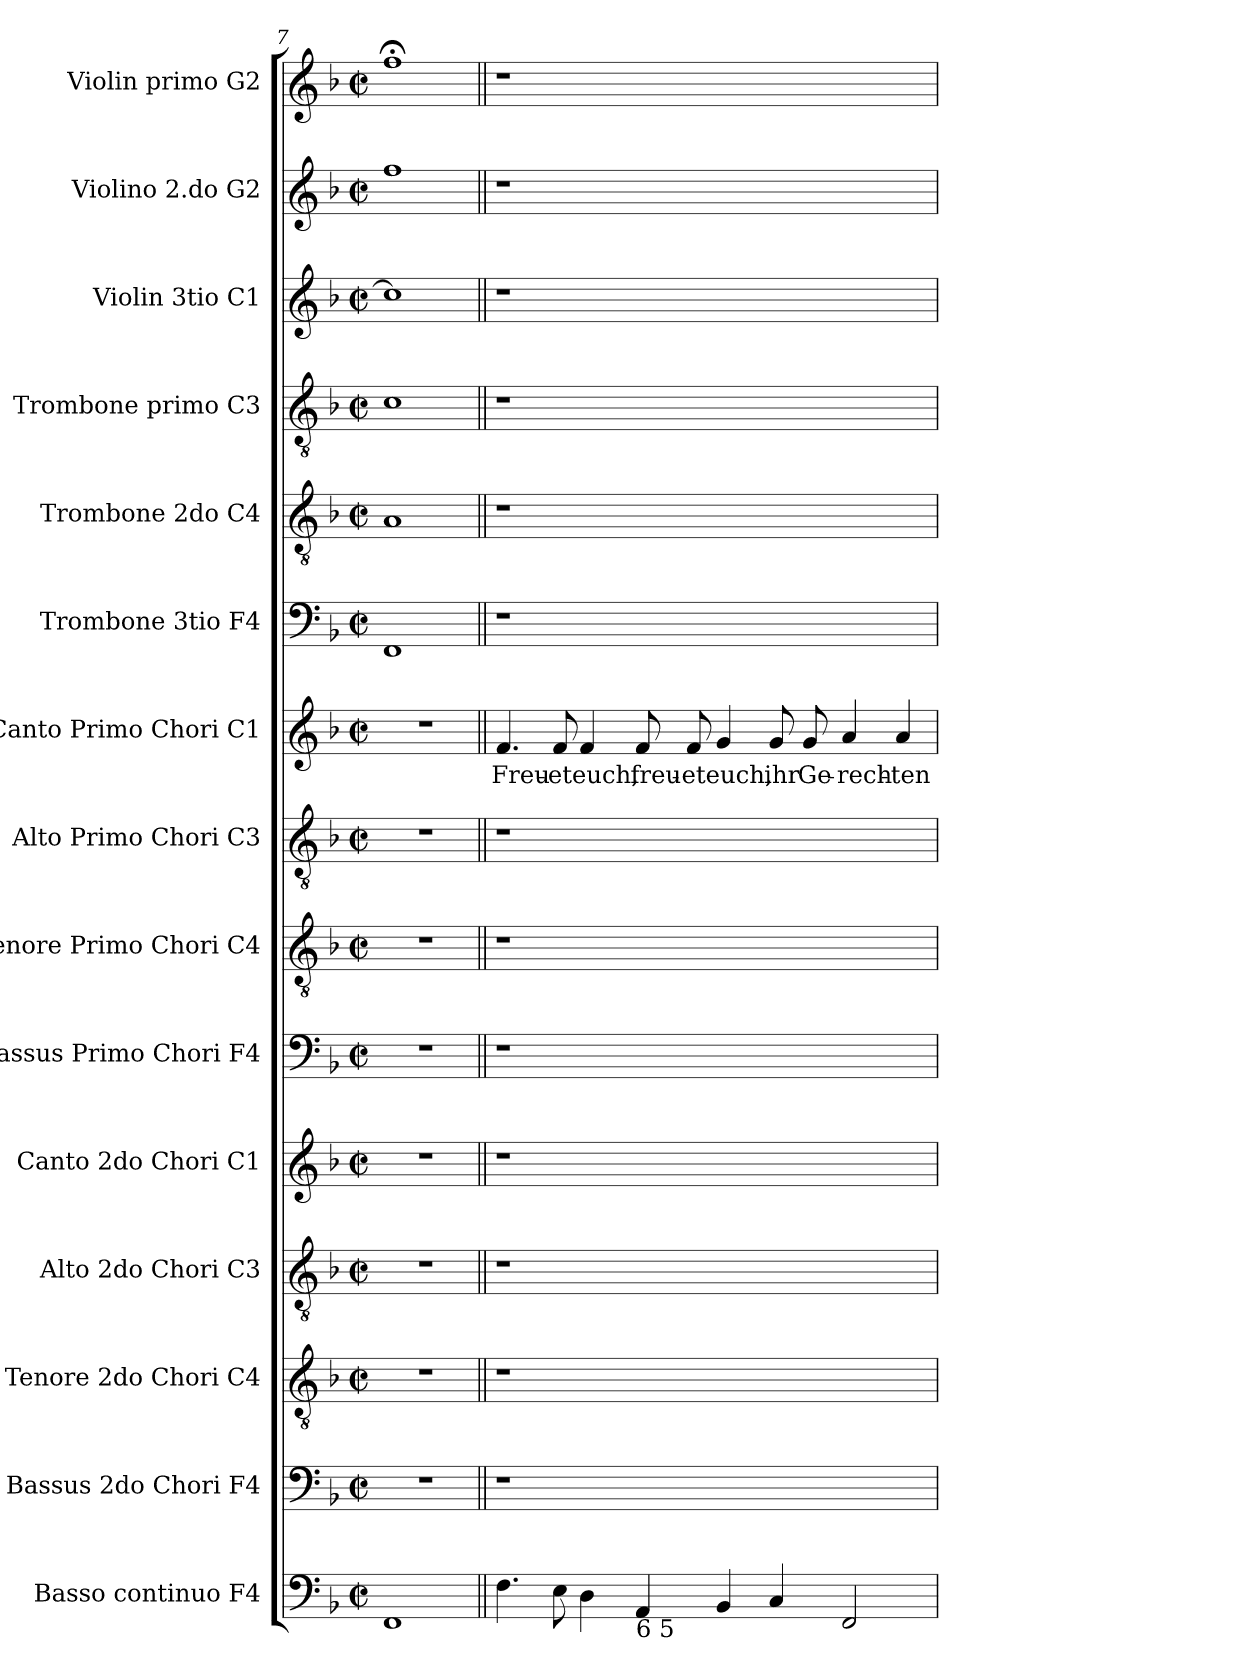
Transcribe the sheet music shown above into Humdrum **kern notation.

**kern	**kern	**kern	**kern	**kern	**kern	**kern	**kern	**kern	**text	**kern	**kern	**kern	**kern	**kern	**kern
*part15	*part14	*part13	*part12	*part11	*part10	*part9	*part8	*part7	*part7	*part6	*part5	*part4	*part3	*part2	*part1
*staff15	*staff14	*staff13	*staff12	*staff11	*staff10	*staff9	*staff8	*staff7	*staff7	*staff6	*staff5	*staff4	*staff3	*staff2	*staff1
*I"Basso continuo F4	*I"Bassus  2do Chori F4	*I"Tenore 2do Chori C4	*I"Alto 2do Chori C3	*I"Canto 2do Chori C1	*I"Bassus Primo Chori F4	*I"Tenore Primo Chori C4	*I"Alto Primo Chori C3	*I"Canto Primo Chori C1	*	*I"Trombone 3tio F4	*I"Trombone 2do C4	*I"Trombone primo C3	*I"Violin 3tio C1	*I"Violino 2.do G2	*I"Violin primo G2
*I'BC	*I'B/Ch2	*I'T/Ch2	*I'A/Ch2	*I'C/Ch2	*I'B/Ch1	*I'T/Ch1	*I'A/Ch1	*I'C/Ch1	*	*I'Tr3	*I'Tr2	*I'Tr1	*I'Vl3	*I'Vl2	*I'Vl1
*clefF4	*clefF4	*clefGv2	*clefGv2	*clefG2	*clefF4	*clefGv2	*clefGv2	*clefG2	*	*clefF4	*clefGv2	*clefGv2	*clefG2	*clefG2	*clefG2
*k[b-]	*k[b-]	*k[b-]	*k[b-]	*k[b-]	*k[b-]	*k[b-]	*k[b-]	*k[b-]	*	*k[b-]	*k[b-]	*k[b-]	*k[b-]	*k[b-]	*k[b-]
*F:	*F:	*F:	*F:	*F:	*F:	*F:	*F:	*F:	*	*F:	*F:	*F:	*F:	*F:	*F:
*M2/2	*M2/2	*M2/2	*M2/2	*M2/2	*M2/2	*M2/2	*M2/2	*M2/2	*	*M2/2	*M2/2	*M2/2	*M2/2	*M2/2	*M2/2
*met(c|)	*met(c|)	*met(c|)	*met(c|)	*met(c|)	*met(c|)	*met(c|)	*met(c|)	*met(c|)	*	*met(c|)	*met(c|)	*met(c|)	*met(c|)	*met(c|)	*met(c|)
=7	=7	=7	=7	=7	=7	=7	=7	=7	=7	=7	=7	=7	=7	=7	=7
1FF	1r	1r	1r	1r	1r	1r	1r	1r	.	1FF	1A	1c	1cc]	1ff	1ff;<
!!LO:LB:g=z
=8||	=8||	=8||	=8||	=8||	=8||	=8||	=8||	=8||	=8||	=8||	=8||	=8||	=8||	=8||	=8||
!	!	!	!	!	!	!	!	!	!LO:LY:b	!	!	!	!	!	!
4.F\	1r	1r	1r	1r	1r	1r	1r	4.f/	Freu-	1r	1r	1r	1r	1r	1r
!	!	!	!	!	!	!	!	!	!LO:LY:b	!	!	!	!	!	!
8E\	.	.	.	.	.	.	.	8f/	-et	.	.	.	.	.	.
!	!	!	!	!	!	!	!	!	!LO:LY:b	!	!	!	!	!	!
4D\	.	.	.	.	.	.	.	4f/	euch,	.	.	.	.	.	.
!LO:TX:b:t=6 5	!	!	!	!	!	!	!	!	!	!	!	!	!	!	!
!	!	!	!	!	!	!	!	!	!LO:LY:b	!	!	!	!	!	!
4AA/	.	.	.	.	.	.	.	8f/	freu-	.	.	.	.	.	.
!	!	!	!	!	!	!	!	!	!LO:LY:b	!	!	!	!	!	!
.	.	.	.	.	.	.	.	8f/	-et	.	.	.	.	.	.
!	!	!	!	!	!	!	!	!	!LO:LY:b	!	!	!	!	!	!
4BB-/	1ryy	1ryy	1ryy	1ryy	1ryy	1ryy	1ryy	4g/	euch,	1ryy	1ryy	1ryy	1ryy	1ryy	1ryy
!	!	!	!	!	!	!	!	!	!LO:LY:b	!	!	!	!	!	!
4C/	.	.	.	.	.	.	.	8g/	ihr	.	.	.	.	.	.
!	!	!	!	!	!	!	!	!	!LO:LY:b	!	!	!	!	!	!
.	.	.	.	.	.	.	.	8g/	Ge-	.	.	.	.	.	.
!	!	!	!	!	!	!	!	!	!LO:LY:b	!	!	!	!	!	!
2FF/	.	.	.	.	.	.	.	4a/	-rech-	.	.	.	.	.	.
!	!	!	!	!	!	!	!	!	!LO:LY:b	!	!	!	!	!	!
.	.	.	.	.	.	.	.	4a/	-ten	.	.	.	.	.	.
=	=	=	=	=	=	=	=	=	=	=	=	=	=	=	=
*-	*-	*-	*-	*-	*-	*-	*-	*-	*-	*-	*-	*-	*-	*-	*-
